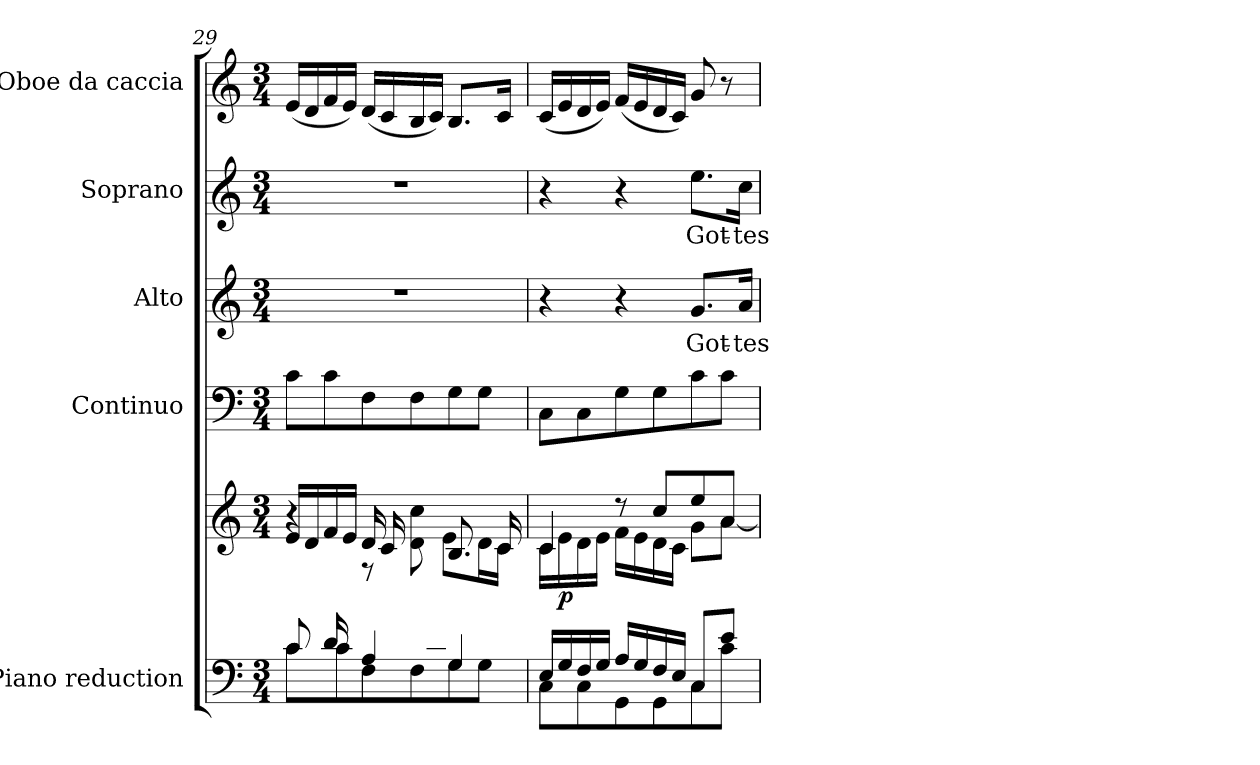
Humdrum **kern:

**kern	**kern	**dynam	**kern	**kern	**text	**kern	**text	**kern
*part5	*part5	*part5	*part4	*part3	*part3	*part2	*part2	*part1
*staff6	*staff5	*staff5/6	*staff4	*staff3	*staff3	*staff2	*staff2	*staff1
*I"Piano reduction	*	*	*I"Continuo	*I"Alto	*	*I"Soprano	*	*I"Oboe da caccia
*I'Pno	*	*	*	*	*	*	*	*I'Ob
*clefF4	*clefG2	*	*clefF4	*clefG2	*	*clefG2	*	*clefG2
*k[]	*k[]	*	*k[]	*k[]	*	*k[]	*	*k[]
*M3/4	*M3/4	*	*M3/4	*M3/4	*	*M3/4	*	*M3/4
=29	=29	=29	=29	=29	=29	=29	=29	=29
*^	*^	*	*	*	*	*	*	*
*	*^	*	*^	*	*	*	*	*	*	*
4.ryy	8c/L	8c\L	16e/LL	4r	8.ryy	.	8c\L	2.r	.	2.r	.	(16e/LL
.	.	.	16d/	.	.	.	.	.	.	.	.	16d/
.	16d/L	8c\	16f/	.	.	.	8c\	.	.	.	.	16f/
.	16ryy	.	16e/JJ	.	16e\JJ	.	.	.	.	.	.	16e/JJ)
.	4A/	8F\	16d/LL	8r	2ryy	.	8F\	.	.	.	.	(16d/LL
.	.	.	16c/	.	.	.	.	.	.	.	.	16c/
16B/	.	8F\	8ryy	8d\ 8cc\	.	.	8F\	.	.	.	.	16B/
16c/JJ	.	.	.	.	.	.	.	.	.	.	.	16c/JJ)
4ryy	4G/	8G\	8.B/L	8e\L	.	.	8G\	.	.	.	.	8.B/L
.	.	8G\J	.	16d\L	.	.	8G\J	.	.	.	.	.
.	.	.	16c/Jk	16c\JJ	.	.	.	.	.	.	.	16c/Jk
*	*v	*v	*	*	*	*	*	*	*	*	*	*
*	*	*	*v	*v	*	*	*	*	*	*	*
!!LO:PB:g=z
=30	=30	=30	=30	=30	=30	=30	=30	=30	=30	=30
16E/LL	8C\L	4c/	16c\LL	.	8C\L	4r	.	4r	.	(16c/LL
!	!	!	!	!LO:DY:b	!	!	!	!	!	!
16G/	.	.	16e\	p	.	.	.	.	.	16e/
16F/	8C\	.	16d\	.	8C\	.	.	.	.	16d/
16G/JJ	.	.	16e\JJ	.	.	.	.	.	.	16e/JJ)
16A/LL	8GG\	8r	16f\LL	.	8G\	4r	.	4r	.	(16f/LL
16G/	.	.	16e\	.	.	.	.	.	.	16e/
16F/	8GG\	8cc/L	16d\	.	8G\	.	.	.	.	16d/
16E/JJ	.	.	16c\JJ	.	.	.	.	.	.	16c/JJ)
!	!	!	!	!	!	!	!LO:LY:b	!	!LO:LY:b	!
8C/L	8C\	8ee/	8g\L	.	8c\	8.g/L	Got-	8.ee\L	Got-	8g/
8e/J	8c\J	8a/J	[>8a\J	.	8c\J	.	.	.	.	8r
!	!	!	!	!	!	!	!LO:LY:b	!	!LO:LY:b	!
.	.	.	.	.	.	16a/Jk	-tes	16cc\Jk	-tes	.
*v	*v	*	*	*	*	*	*	*	*	*
*	*v	*v	*	*	*	*	*	*	*
=	=	=	=	=	=	=	=	=
*-	*-	*-	*-	*-	*-	*-	*-	*-
